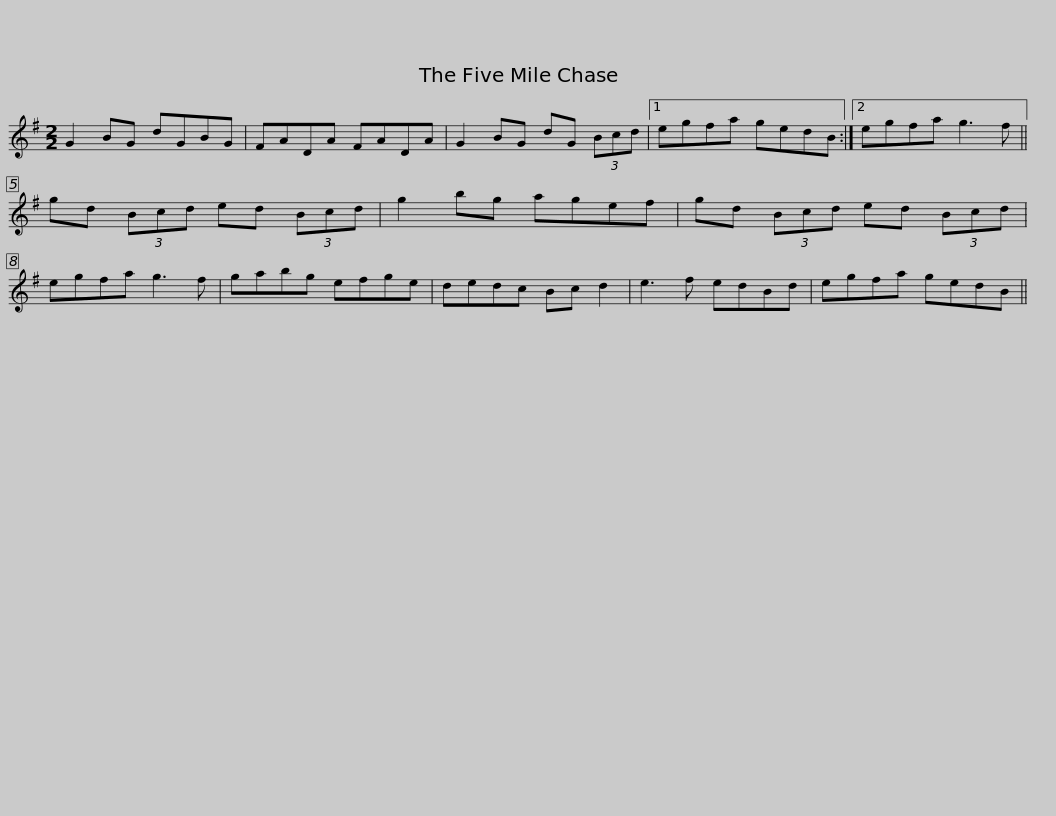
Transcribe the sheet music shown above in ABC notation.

X:1
L:1/8
M:2/2
I:linebreak $
K:G
V:1 treble
V:1
 G2 BG dGBG | FADA FADA | G2 BG dG (3Bcd |1 egfa gedB :|2 egfa g3 f ||$ %5
 gd (3Bcd ed (3Bcd | g2 bg agef | gd (3Bcd ed (3Bcd | egfa g3 f | gabg efge |$ %10
 dedc Bc d2 | e3 f edBd | egfa gedB || %13
